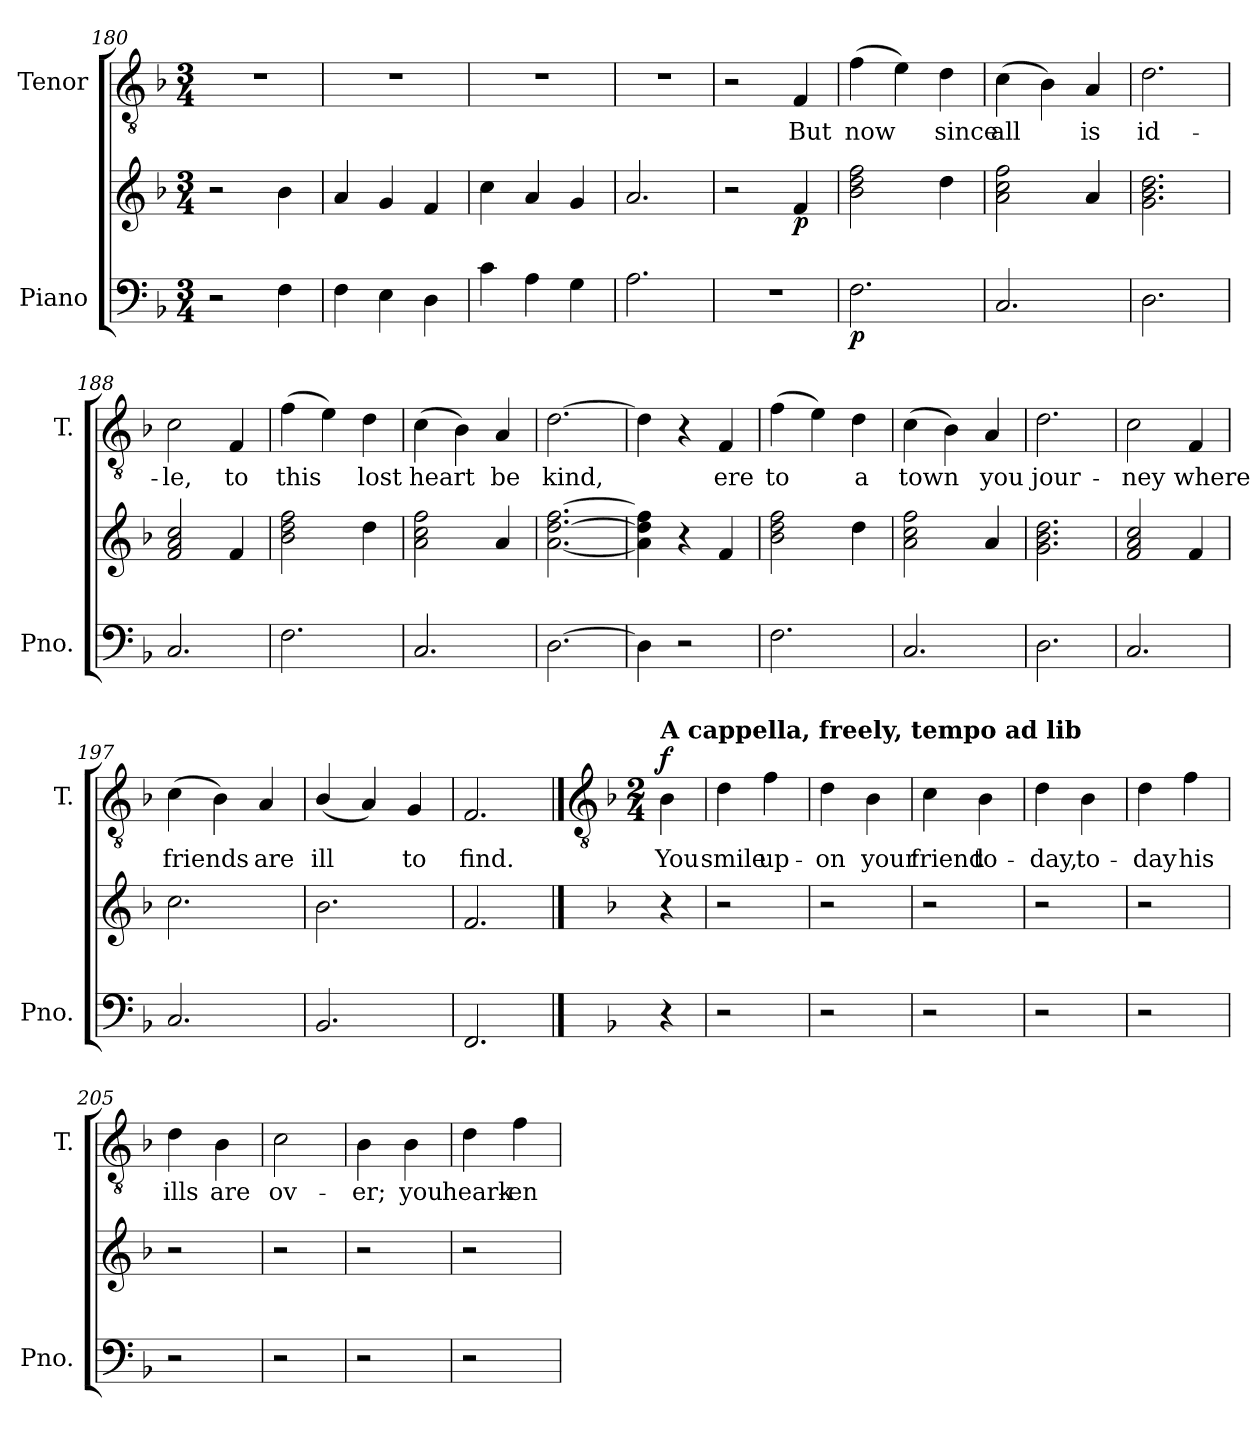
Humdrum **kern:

**kern	**kern	**dynam	**kern	**text	**dynam
*part2	*part2	*part2	*part1	*part1	*part1
*staff3	*staff2	*staff2/3	*staff1	*staff1	*staff1
*I"Piano	*	*	*I"Tenor	*	*
*I'Pno.	*	*	*I'T.	*	*
*clefF4	*clefG2	*	*clefGv2	*	*
*k[b-]	*k[b-]	*	*k[b-]	*	*
*M3/4	*M3/4	*	*M3/4	*	*
=180	=180	=180	=180	=180	=180
2r	2r	.	2.r	.	.
!	!	!LO:DY:b=2	!	!	!
!	!	!LO:DY:n=1:b	!	!	!
4F\	4b-\	mp mp	.	.	.
=181	=181	=181	=181	=181	=181
4F\	4a/	.	2.r	.	.
4E\	4g/	.	.	.	.
4D\	4f/	.	.	.	.
=182	=182	=182	=182	=182	=182
4c\	4cc\	.	2.r	.	.
4A\	4a/	.	.	.	.
4G\	4g/	.	.	.	.
=183	=183	=183	=183	=183	=183
2.A\	2.a/	.	2.r	.	.
=184	=184	=184	=184	=184	=184
2.r	2r	.	2r	.	.
!	!	!LO:DY:b	!	!LO:LY:b	!
.	4f/	p	4F/	But	.
=185	=185	=185	=185	=185	=185
!	!	!LO:DY:b=2	!	!LO:LY:b	!
2.F\	2b-\ 2dd\ 2ff\	p	(>4f\	now	.
.	.	.	4e\)	.	.
!	!	!	!	!LO:LY:b	!
.	4dd\	.	4d\	since	.
!!LO:LB:g=z
=186	=186	=186	=186	=186	=186
!	!	!	!	!LO:LY:b	!
2.C/	2a\ 2cc\ 2ff\	.	(>4c\	all	.
.	.	.	4B-\)	.	.
!	!	!	!	!LO:LY:b	!
.	4a/	.	4A/	is	.
=187	=187	=187	=187	=187	=187
!	!	!	!	!LO:LY:b	!
2.D\	2.g\ 2.b-\ 2.dd\	.	2.d\	id-	.
=188	=188	=188	=188	=188	=188
!	!	!	!	!LO:LY:b	!
2.C/	2f/ 2a/ 2cc/	.	2c\	-le,	.
!	!	!	!	!LO:LY:b	!
.	4f/	.	4F/	to	.
=189	=189	=189	=189	=189	=189
!	!	!	!	!LO:LY:b	!
2.F\	2b-\ 2dd\ 2ff\	.	(>4f\	this	.
.	.	.	4e\)	.	.
!	!	!	!	!LO:LY:b	!
.	4dd\	.	4d\	lost	.
=190	=190	=190	=190	=190	=190
!	!	!	!	!LO:LY:b	!
2.C/	2a\ 2cc\ 2ff\	.	(>4c\	heart	.
.	.	.	4B-\)	.	.
!	!	!	!	!LO:LY:b	!
.	4a/	.	4A/	be	.
=191	=191	=191	=191	=191	=191
!	!	!	!	!LO:LY:b	!
[2.D\	[2.a\ [2.dd\ [2.ff\	.	[2.d\	kind,	.
=192	=192	=192	=192	=192	=192
4D\]	4a\] 4dd\] 4ff\]	.	4d\]	.	.
2r	4r	.	4r	.	.
!	!	!	!	!LO:LY:b	!
.	4f/	.	4F/	ere	.
=193	=193	=193	=193	=193	=193
!	!	!	!	!LO:LY:b	!
2.F\	2b-\ 2dd\ 2ff\	.	(>4f\	to	.
.	.	.	4e\)	.	.
!	!	!	!	!LO:LY:b	!
.	4dd\	.	4d\	a	.
=194	=194	=194	=194	=194	=194
!	!	!	!	!LO:LY:b	!
2.C/	2a\ 2cc\ 2ff\	.	(>4c\	town	.
.	.	.	4B-\)	.	.
!	!	!	!	!LO:LY:b	!
.	4a/	.	4A/	you	.
=195	=195	=195	=195	=195	=195
!	!	!	!	!LO:LY:b	!
2.D\	2.g\ 2.b-\ 2.dd\	.	2.d\	jour-	.
=196	=196	=196	=196	=196	=196
!	!	!	!	!LO:LY:b	!
2.C/	2f/ 2a/ 2cc/	.	2c\	-ney	.
!	!	!	!	!LO:LY:b	!
.	4f/	.	4F/	where	.
!!LO:LB:g=z
=197	=197	=197	=197	=197	=197
!	!	!	!	!LO:LY:b	!
2.C/	2.cc\	.	(>4c\	friends	.
.	.	.	4B-\)	.	.
!	!	!	!	!LO:LY:b	!
.	.	.	4A/	are	.
=198	=198	=198	=198	=198	=198
!	!	!	!	!LO:LY:b	!
2.BB-/	2.b-\	.	(<4B-/	ill	.
.	.	.	4A/)	.	.
!	!	!	!	!LO:LY:b	!
.	.	.	4G/	to	.
=199	=199	=199	=199	=199	=199
!	!	!	!	!LO:LY:b	!
2.FF/	2.f/	.	2.F/	find.	.
!!LO:PB:g=z
==199X2	==199X2	==199X2	==199X2	==199X2	==199X2
*	*	*	*clefGv2	*	*
*	*	*	*k[b-]	*	*
*	*	*	*M2/4	*	*
!	!	!	!LO:TX:a:B:t=A cappella, freely, tempo ad lib	!	!
!	!	!	!	!LO:LY:b	!LO:DY:a
4r	4r	.	4B-\	You	f
=200	=200	=200	=200	=200	=200
!	!	!	!	!LO:LY:b	!
2r	2r	.	4d\	smile	.
!	!	!	!	!LO:LY:b	!
.	.	.	4f\	up-	.
=201	=201	=201	=201	=201	=201
!	!	!	!	!LO:LY:b	!
2r	2r	.	4d\	-on	.
!	!	!	!	!LO:LY:b	!
.	.	.	4B-\	your	.
=202	=202	=202	=202	=202	=202
!	!	!	!	!LO:LY:b	!
2r	2r	.	4c\	friend	.
!	!	!	!	!LO:LY:b	!
.	.	.	4B-\	to-	.
=203	=203	=203	=203	=203	=203
!	!	!	!	!LO:LY:b	!
2r	2r	.	4d\	-day,	.
!	!	!	!	!LO:LY:b	!
.	.	.	4B-\	to-	.
=204	=204	=204	=204	=204	=204
!	!	!	!	!LO:LY:b	!
2r	2r	.	4d\	-day	.
!	!	!	!	!LO:LY:b	!
.	.	.	4f\	his	.
=205	=205	=205	=205	=205	=205
!	!	!	!	!LO:LY:b	!
2r	2r	.	4d\	ills	.
!	!	!	!	!LO:LY:b	!
.	.	.	4B-\	are	.
=206	=206	=206	=206	=206	=206
!	!	!	!	!LO:LY:b	!
2r	2r	.	2c\	ov-	.
=207	=207	=207	=207	=207	=207
!	!	!	!	!LO:LY:b	!
2r	2r	.	4B-\	-er;	.
!	!	!	!	!LO:LY:b	!
.	.	.	4B-\	you	.
=208	=208	=208	=208	=208	=208
!	!	!	!	!LO:LY:b	!
2r	2r	.	4d\	heark-	.
!	!	!	!	!LO:LY:b	!
.	.	.	4f\	-en	.
=	=	=	=	=	=
*-	*-	*-	*-	*-	*-
